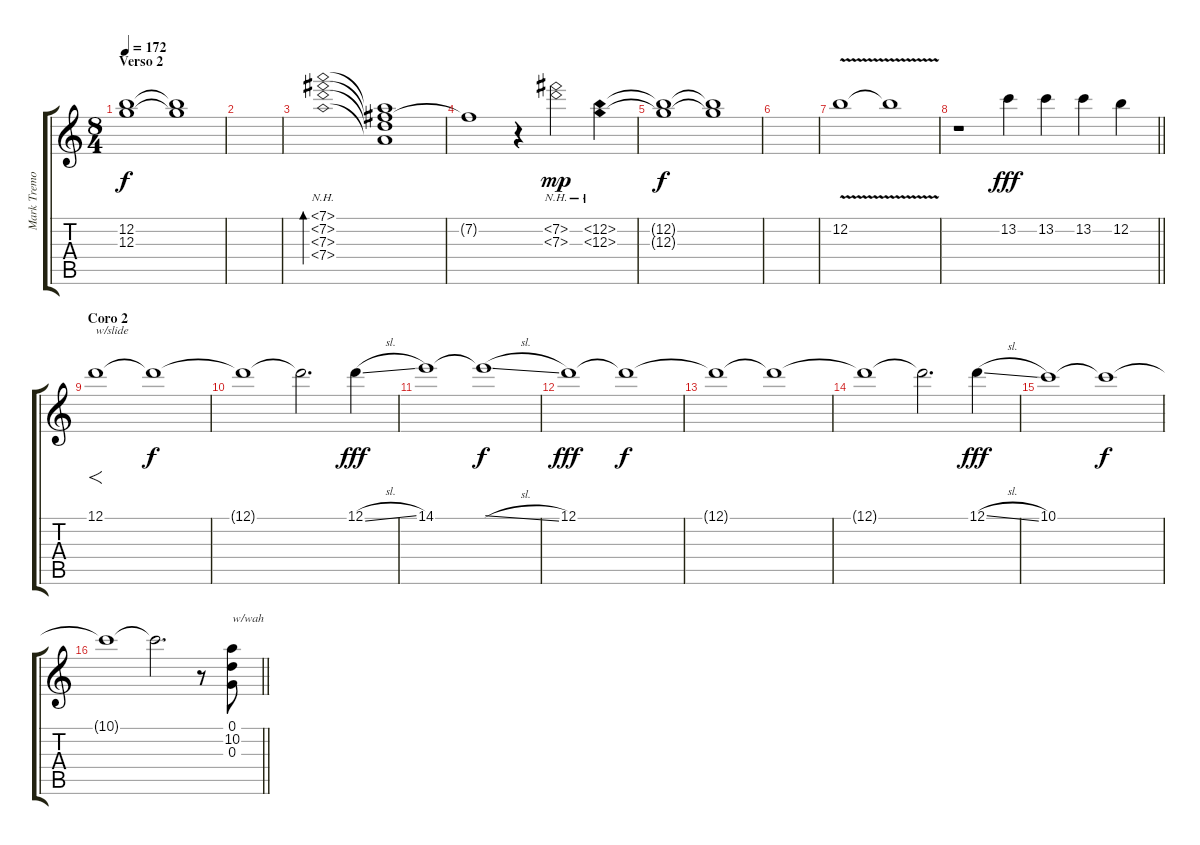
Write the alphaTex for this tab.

\track ("Mark Tremonti [Guitar]" "Mark Tremo") {instrument electricguitarjazz}
\staff {score tabs}
\tuning (D4 B3 G3 D3 G2 D2) {hide}
\ts (8 4)
\section ("" "Verso 2")
\tempo 172
\clef g2
\ks c
(12.2{t} 12.3{t}).1{dy f volume 1} (12.2{t} 12.3{t}).1 |
|
(7.1{nh} 7.2{nh} 7.3{nh} 7.4{nh}).1{bd 240 volume 10} (7.1{t} 7.2{t} 7.3{t} 7.4{t}).1{volume 3} |
7.2{t}.1 r.4 (7.2{nh} 7.3{nh}).2{dy mp volume 10} (12.2{nh} 12.3{nh}).4 |
(12.2{t} 12.3{t}).1{dy f volume 1} (12.2{t} 12.3{t}).1 |
|
12.2{v}.1{volume 10} 12.2{t}.1 |
\barLineRight lightlight
r.1 13.2.4{dy fff volume 8} 13.2.4 13.2.4 12.2.4 |
\section ("" "Coro 2")
12.1.1{f txt "w/slide" instrument overdrivenguitar} 12.1{t}.1{dy f} |
12.1{t}.1 12.1{t}.2{d} 12.1{sl}.4{dy fff} |
14.1.1 14.1{sl t}.1{dy f} |
12.1.1{dy fff} 12.1{t}.1{dy f} |
12.1{t}.1 12.1{t}.1 |
12.1{t}.1 12.1{t}.2{d} 12.1{sl}.4{dy fff} |
10.1.1 10.1{t}.1{dy f} |
\barLineRight lightlight
10.1{t}.1 10.1{t}.2{d} r.8 (0.1 10.2 0.3).8{txt "w/wah" volume 15 balance 14}
